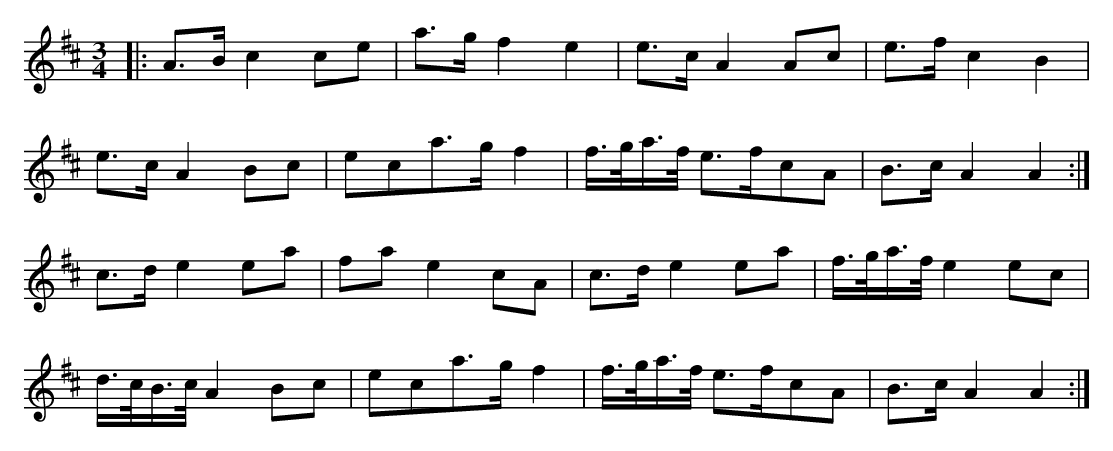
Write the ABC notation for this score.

X:1
M:3/4
K:Amix
|:A3/2B/c2ce|a3/2g/f2e2|e3/2c/A2Ac|e3/2f/c2B2|
e3/2c/A2Bc|eca3/2g/f2|f3/4g/4a3/4f/4 e3/2f/cA|B3/2c/ A2A2:|
c3/2d/e2ea|fae2cA|c3/2d/e2ea|f3/4g/4a3/4f/4e2ec|
d3/4c/4B3/4c/4A2Bc|eca3/2g/f2|f3/4g/4a3/4f/4 e3/2f/cA|B3/2c/ A2A2:|
